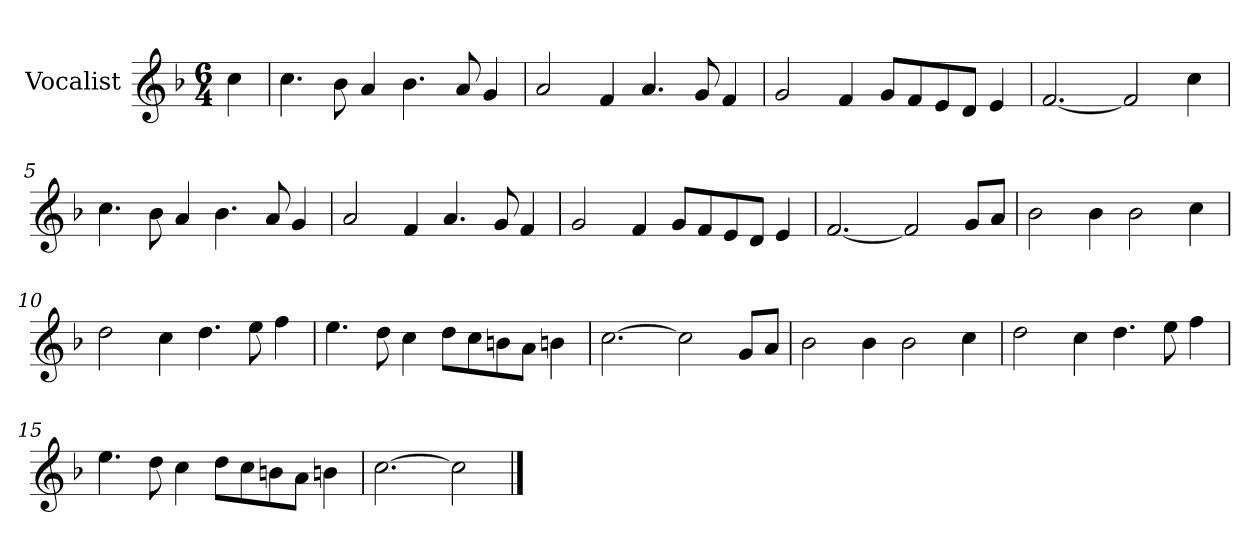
**kern
*part1
*staff1
*I"Vocalist
*k[b-]
*F:
*M6/4
=
4cc
=1
4.cc
8b-
4a
4.b-
8a
4g
=2
2a
4f
4.a
8g
4f
=3
2g
4f
8gL
8f
8e
8dJ
4e
=4
[2.f
2f]
4cc
=5
4.cc
8b-
4a
4.b-
8a
4g
=6
2a
4f
4.a
8g
4f
=7
2g
4f
8gL
8f
8e
8dJ
4e
=8
[2.f
2f]
8gL
8aJ
=9
2b-
4b-
2b-
4cc
=10
2dd
4cc
4.dd
8ee
4ff
=11
4.ee
8dd
4cc
8ddL
8cc
8bn
8aJ
4bn
=12
[2.cc
2cc]
8gL
8aJ
=13
2b-
4b-
2b-
4cc
=14
2dd
4cc
4.dd
8ee
4ff
=15
4.ee
8dd
4cc
8ddL
8cc
8bn
8aJ
4bn
=16
[2.cc
2cc]
==
*-
